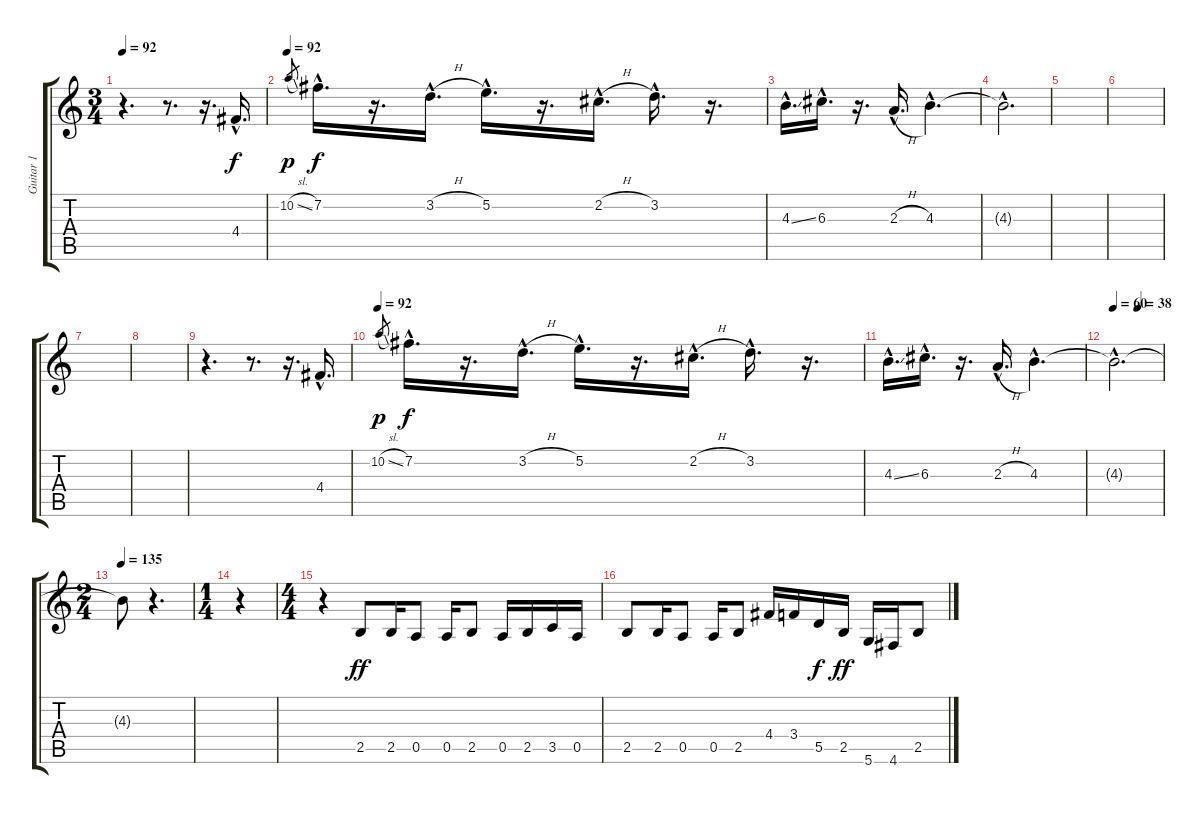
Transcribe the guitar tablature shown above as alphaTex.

\track ("Guitar 1" "Guitar 1") {instrument distortionguitar}
\staff {score tabs}
\tuning (E4 B3 G3 D3 A2 D2) {hide}
\ts (3 4)
\tempo 92
\clef g2
\ks c
r.4{d dy f} r.8{d} r.16{d} 4.4{hac}.16{d} |
\tempo 92
10.2{sl}.8{gr dy p} 7.2{hac}.16{d dy f volume 16 balance 8 instrument acousticguitarnylon} r.16{d} 3.2{h hac}.16{d} 5.2{hac}.16{d} r.16{d} 2.2{h hac}.16{d} 3.2{hac}.16{d} r.16{d} |
4.3{ss hac}.16{d} 6.3{hac}.16{d} r.16{d} 2.3{h hac}.16{d} 4.3{hac}.4{d} |
4.3{hac t}.2{d} |
|
|
|
|
r.4{d} r.8{d} r.16{d} 4.4{hac}.16{d} |
\tempo 92
10.2{sl}.8{gr dy p} 7.2{hac}.16{d dy f volume 16 balance 8 instrument acousticguitarnylon} r.16{d} 3.2{h hac}.16{d} 5.2{hac}.16{d} r.16{d} 2.2{h hac}.16{d} 3.2{hac}.16{d} r.16{d} |
4.3{ss hac}.16{d} 6.3{hac}.16{d} r.16{d} 2.3{h hac}.16{d} 4.3{hac}.4{d} |
\tempo 60
\tempo (38 0.5)
4.3{hac t}.2{d volume 16 balance 8 instrument acousticguitarnylon} |
\ts (2 4)
\tempo 135
4.3{t}.8{instrument distortionguitar} r.4{d} |
\ts (1 4)
r.4 |
\ts (4 4)
r.4 2.5.8{dy ff} 2.5.16 0.5.8 0.5.16 2.5.8 0.5.16 2.5.16 3.5.16 0.5.16 |
2.5.8 2.5.16 0.5.8 0.5.16 2.5.8 4.4.16 3.4.16 5.5.16{dy f} 2.5.16{dy ff} 5.6.16 4.6.16 2.5.8
